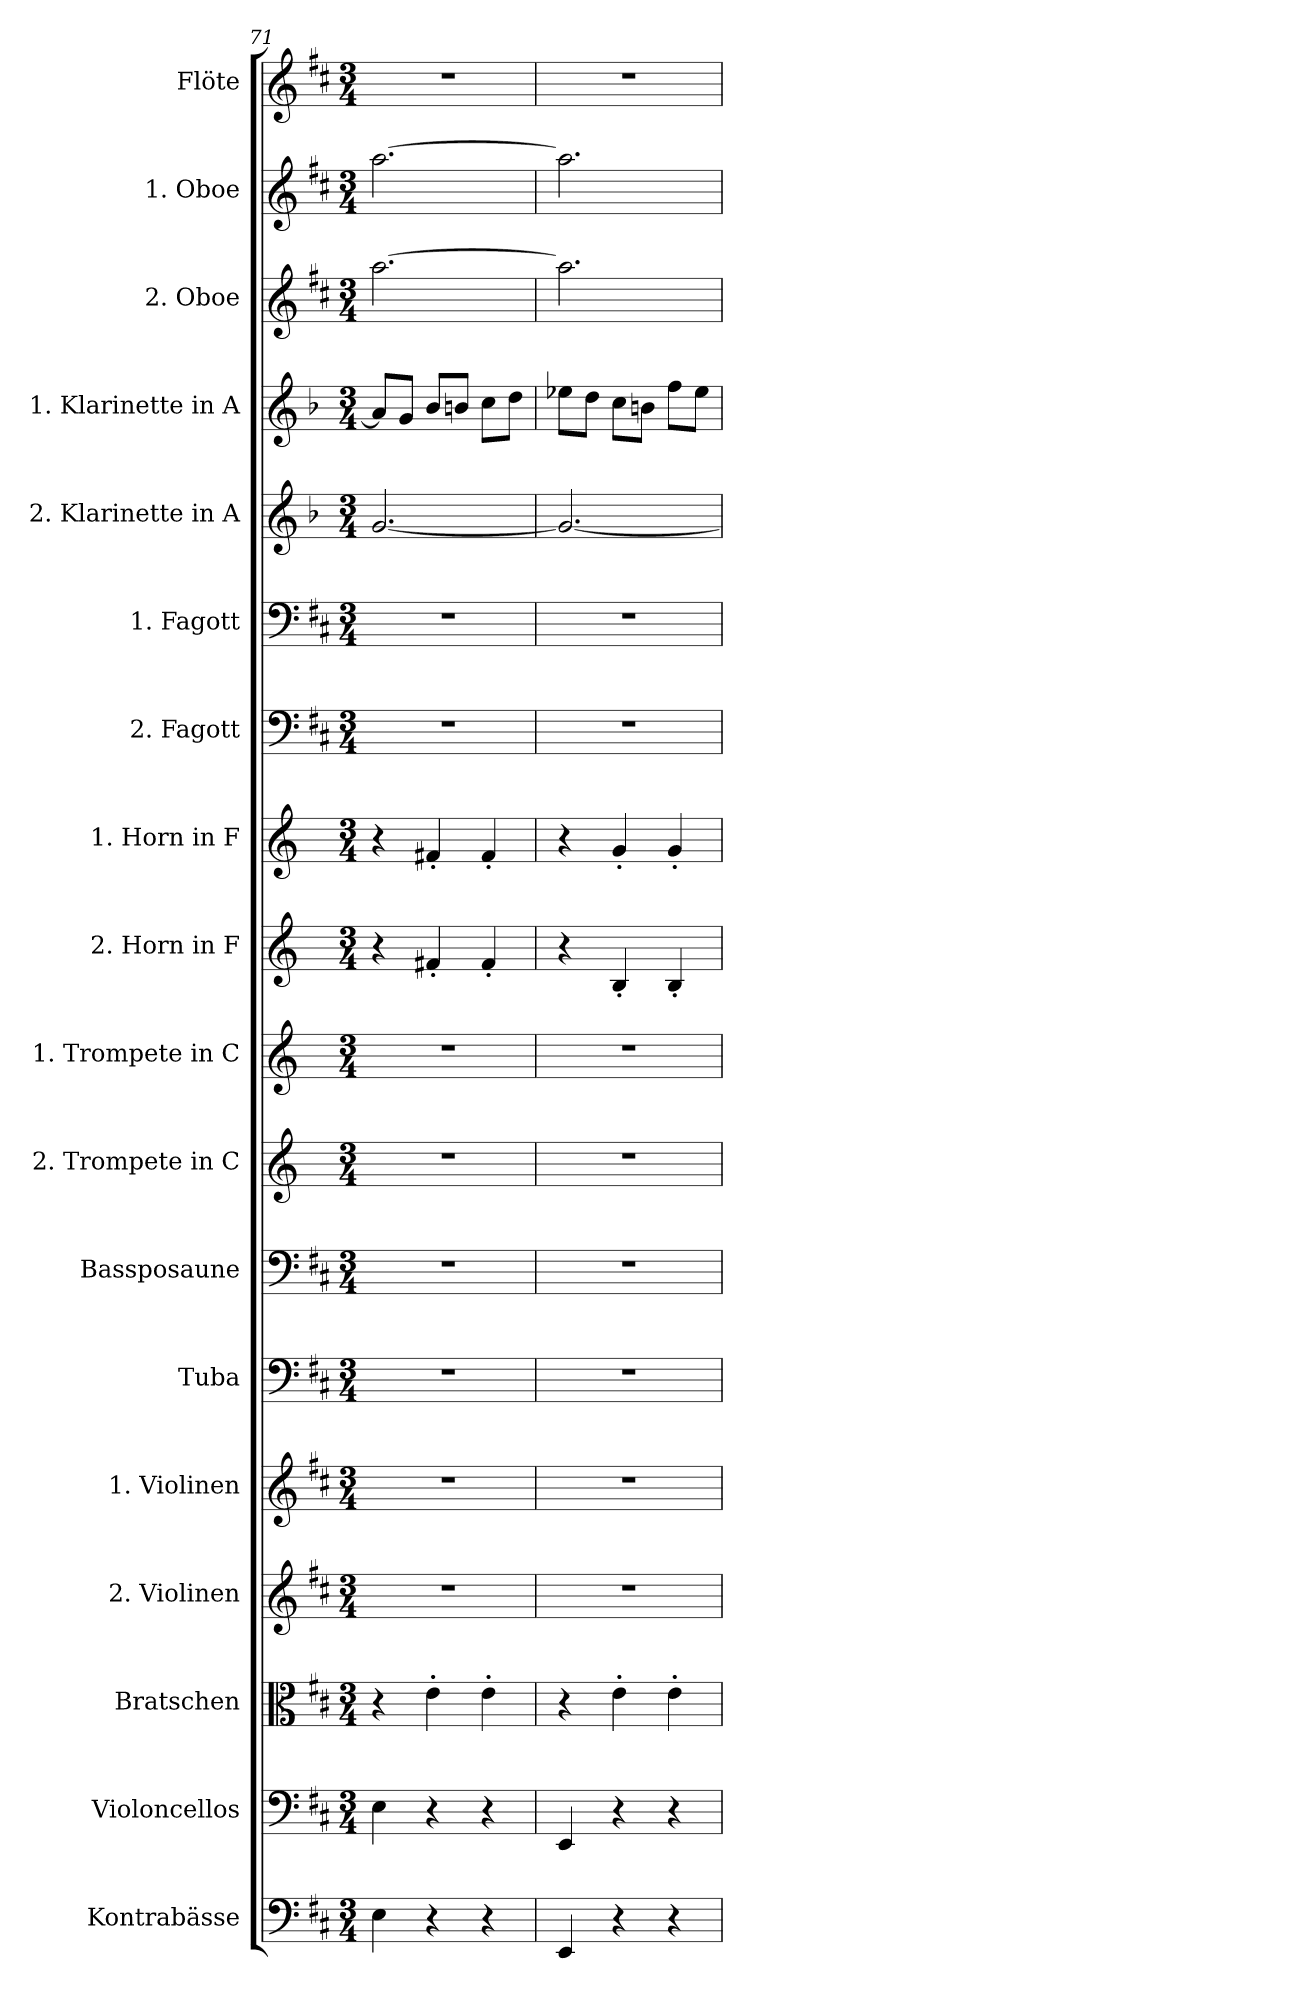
**kern	**kern	**kern	**kern	**kern	**kern	**kern	**kern	**kern	**kern	**kern	**kern	**kern	**kern	**kern	**kern	**kern	**kern
*part18	*part17	*part16	*part15	*part14	*part13	*part12	*part11	*part10	*part9	*part8	*part7	*part6	*part5	*part4	*part3	*part2	*part1
*staff18	*staff17	*staff16	*staff15	*staff14	*staff13	*staff12	*staff11	*staff10	*staff9	*staff8	*staff7	*staff6	*staff5	*staff4	*staff3	*staff2	*staff1
*I"Kontrabässe	*I"Violoncellos	*I"Bratschen	*I"2. Violinen	*I"1. Violinen	*I"Tuba	*I"Bassposaune	*I"2. Trompete in C	*I"1. Trompete in C	*I"2. Horn in F	*I"1. Horn in F	*I"2. Fagott	*I"1. Fagott	*I"2. Klarinette in A	*I"1. Klarinette in A	*I"2. Oboe	*I"1. Oboe	*I"Flöte
*I'Kbs.	*I'Vcs.	*I'Bran.	*I'2. Vln.	*I'1. Vln.	*I'Tba.	*I'B.psn.	*	*	*	*	*I'2. Fgt.	*I'1. Fgt.	*	*	*I'2. Ob.	*I'1. Ob.	*I'Fl.
!!LO:LB:g=z
*clefF4	*clefF4	*clefC3	*clefG2	*clefG2	*clefF4	*clefF4	*clefG2	*clefG2	*clefG2	*clefG2	*clefF4	*clefF4	*clefG2	*clefG2	*clefG2	*clefG2	*clefG2
*ITrd7c12	*	*	*	*	*	*	*	*	*ITrd4c7	*ITrd4c7	*	*	*ITrd2c3	*ITrd2c3	*	*	*
*k[f#c#]	*k[f#c#]	*k[f#c#]	*k[f#c#]	*k[f#c#]	*k[f#c#]	*k[f#c#]	*k[]	*k[]	*k[b-]	*k[b-]	*k[f#c#]	*k[f#c#]	*k[f#c#]	*k[f#c#]	*k[f#c#]	*k[f#c#]	*k[f#c#]
*M3/4	*M3/4	*M3/4	*M3/4	*M3/4	*M3/4	*M3/4	*M3/4	*M3/4	*M3/4	*M3/4	*M3/4	*M3/4	*M3/4	*M3/4	*M3/4	*M3/4	*M3/4
=71	=71	=71	=71	=71	=71	=71	=71	=71	=71	=71	=71	=71	=71	=71	=71	=71	=71
4EE\	4E\	4r	2.r	2.r	2.r	2.r	2.r	2.r	4r	4r	2.r	2.r	[2.e/	8f#/L]	[2.aa\	[2.aa\	2.r
.	.	.	.	.	.	.	.	.	.	.	.	.	.	8e/J	.	.	.
4r	4r	4e'\	.	.	.	.	.	.	4Bn'/	4Bn'/	.	.	.	8g/L	.	.	.
.	.	.	.	.	.	.	.	.	.	.	.	.	.	8g#X/J	.	.	.
4r	4r	4e'\	.	.	.	.	.	.	4B'/	4B'/	.	.	.	8a\L	.	.	.
.	.	.	.	.	.	.	.	.	.	.	.	.	.	8b\J	.	.	.
=72	=72	=72	=72	=72	=72	=72	=72	=72	=72	=72	=72	=72	=72	=72	=72	=72	=72
4EEE/	4EE/	4r	2.r	2.r	2.r	2.r	2.r	2.r	4r	4r	2.r	2.r	2.e/_	8ccn\L	2.aa\]	2.aa\]	2.r
.	.	.	.	.	.	.	.	.	.	.	.	.	.	8b\J	.	.	.
4r	4r	4e'\	.	.	.	.	.	.	4E'/	4c'/	.	.	.	8a\L	.	.	.
.	.	.	.	.	.	.	.	.	.	.	.	.	.	8g#X\J	.	.	.
4r	4r	4e'\	.	.	.	.	.	.	4E'/	4c'/	.	.	.	8dd\L	.	.	.
.	.	.	.	.	.	.	.	.	.	.	.	.	.	8cc\J	.	.	.
=	=	=	=	=	=	=	=	=	=	=	=	=	=	=	=	=	=
*-	*-	*-	*-	*-	*-	*-	*-	*-	*-	*-	*-	*-	*-	*-	*-	*-	*-
